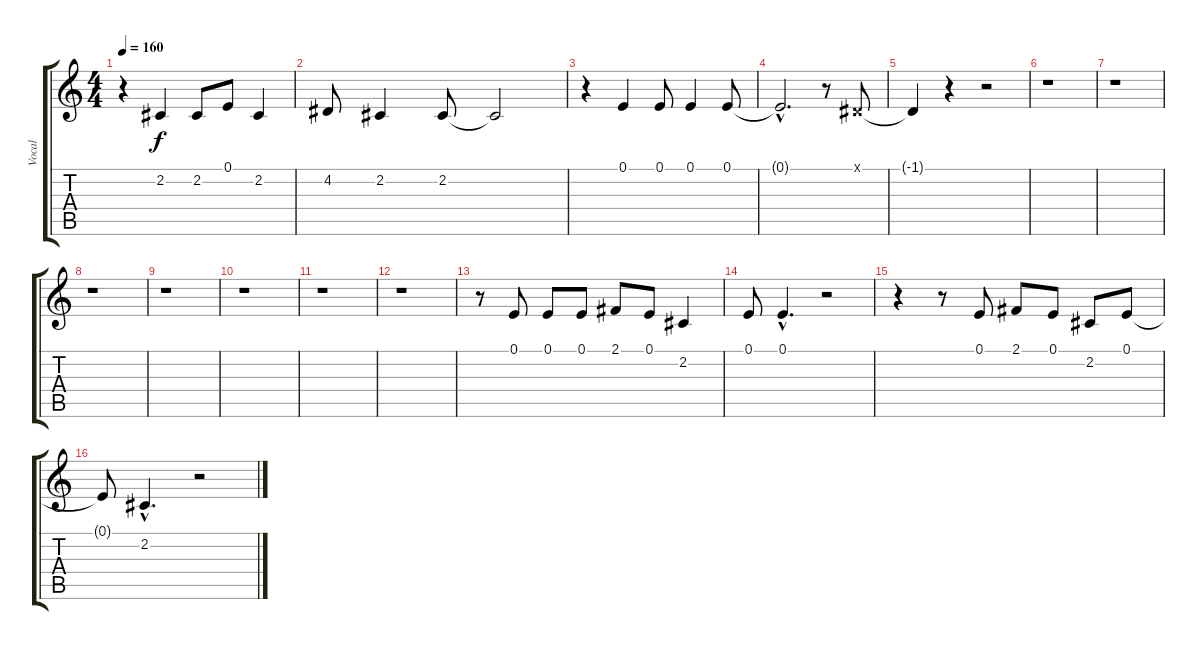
\track ("Vocal" "Vocal") {instrument synthvoice}
\staff {score tabs}
\tuning (E4 B3 G3 D3 A2 E2) {hide}
\ts (4 4)
\tempo 160
\clef g2
\ks c
r.4{dy f} 2.2.4 2.2.8 0.1.8 2.2.4 |
4.2.8 2.2.4 2.2.8 2.2{t}.2 |
r.4 0.1.4 0.1.8 0.1.4 0.1.8 |
0.1{hac t}.2{d} r.8 -1.1{x}.8 |
-1.1{t}.4 r.4 r.2 |
r.1 |
r.1 |
r.1 |
r.1 |
r.1 |
r.1 |
r.1 |
r.8 0.1.8 0.1.8 0.1.8 2.1.8 0.1.8 2.2.4 |
0.1.8 0.1{hac}.4{d} r.2 |
r.4 r.8 0.1.8 2.1.8 0.1.8 2.2.8 0.1.8 |
0.1{t}.8 2.2{hac}.4{d} r.2
